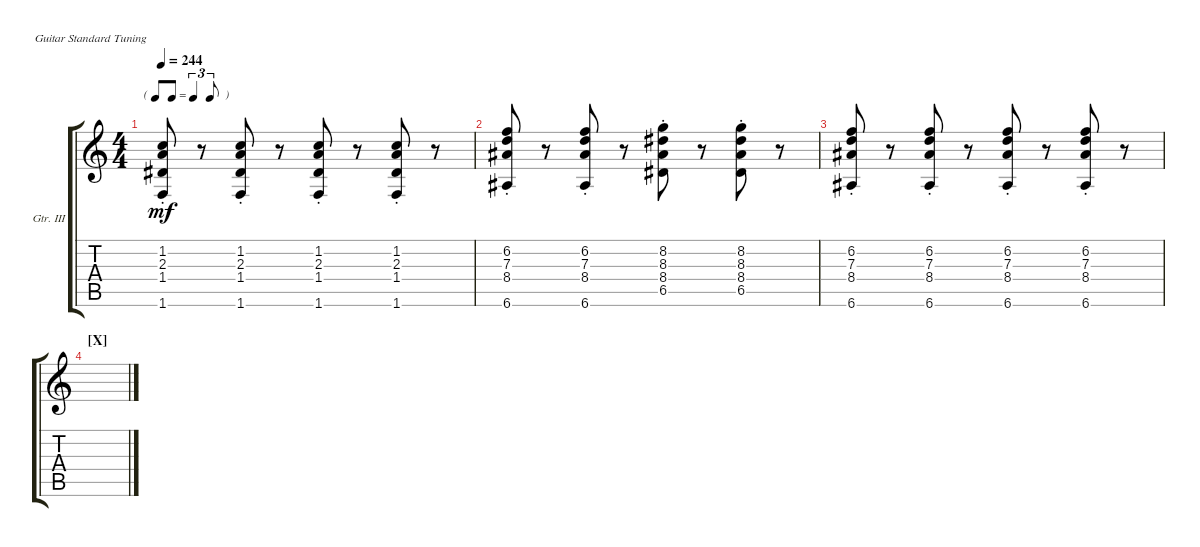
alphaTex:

\defaultSystemsLayout 4
\bracketExtendMode groupsimilarinstruments
\firstSystemTrackNameOrientation horizontal
\otherSystemsTrackNameOrientation horizontal
\track ("Guitar III" "Gtr. III") {instrument acousticguitarsteel}
\staff {score tabs}
\tuning (E4 B3 G3 D3 A2 E2)
\ts (4 4)
\tf triplet8th
\tempo 244
\clef g2
\scale
0.25
\ks c
(1.2{st} 2.3{st} 1.4{st} 1.6{st}).8{dy mf} r.8 (1.2{st} 2.3{st} 1.4{st} 1.6{st}).8 r.8 (1.2{st} 2.3{st} 1.4{st} 1.6{st}).8 r.8 (1.2{st} 2.3{st} 1.4{st} 1.6{st}).8 r.8 |
\scale
0.25 (7.3{st} 8.4{st} 6.6{st} 6.2{st}).8 r.8 (7.3{st} 8.4{st} 6.6{st} 6.2{st}).8 r.8 (6.5{st} 8.4{st} 8.3{st} 8.2{st}).8 r.8 (6.5{st} 8.4{st} 8.3{st} 8.2{st}).8 r.8 |
\scale
0.25 (7.3{st} 8.4{st} 6.6{st} 6.2{st}).8 r.8 (7.3{st} 8.4{st} 6.6{st} 6.2{st}).8 r.8 (7.3{st} 8.4{st} 6.6{st} 6.2{st}).8 r.8 (7.3{st} 8.4{st} 6.6{st} 6.2{st}).8 r.8 |
\section ("X" "")
\scale
0.25 |
\scale
0.25 |
\scale
0.25 |
\scale
0.25 |
\scale
0.25
